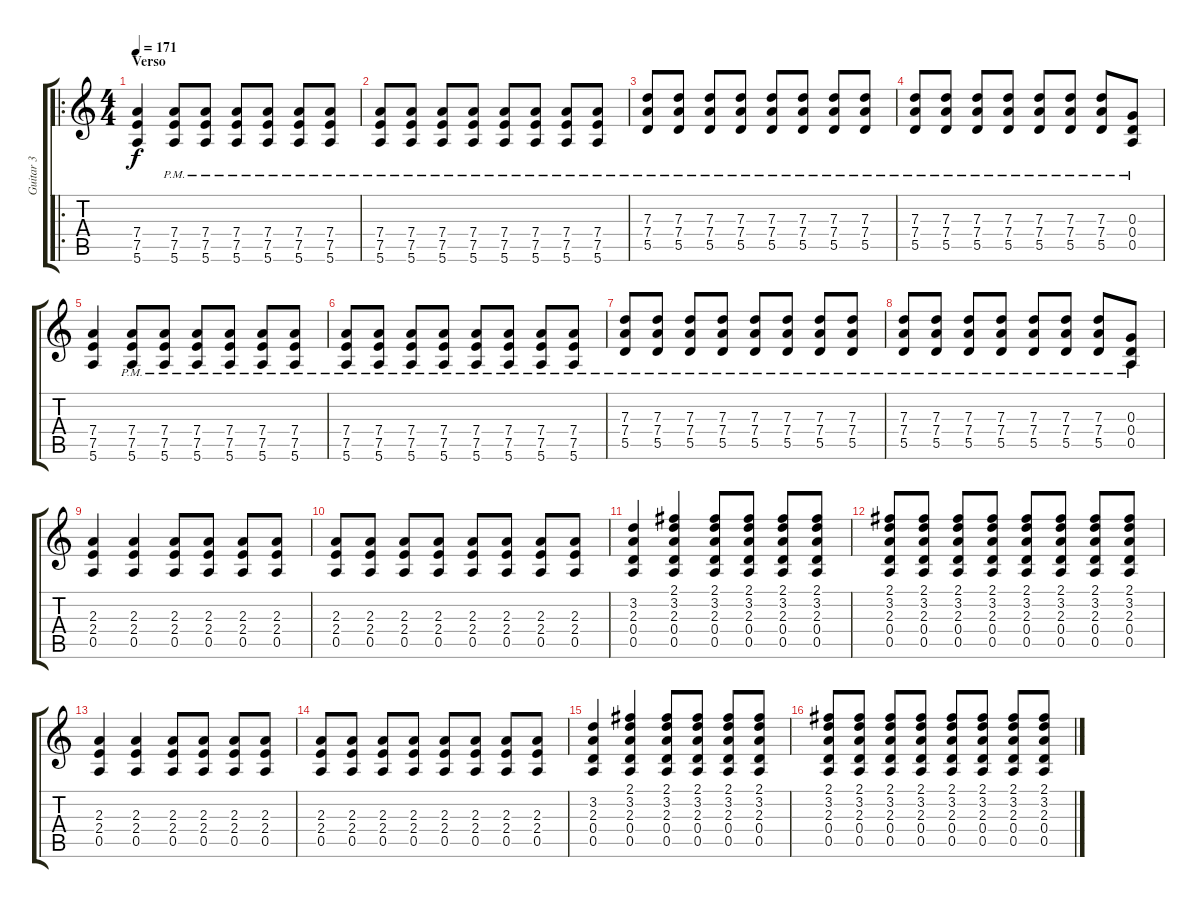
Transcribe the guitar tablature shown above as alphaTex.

\track ("Guitar 3" "Guitar 3") {instrument overdrivenguitar}
\staff {score tabs}
\tuning (E4 B3 G3 D3 A2 E2) {hide}
\ro
\ts (4 4)
\section ("" "Verso")
\tempo 171
\clef g2
\ks c
(7.4 7.5 5.6).4{dy f} (7.4{pm} 7.5{pm} 5.6{pm}).8 (7.4{pm} 7.5{pm} 5.6{pm}).8 (7.4{pm} 7.5{pm} 5.6{pm}).8 (7.4{pm} 7.5{pm} 5.6{pm}).8 (7.4{pm} 7.5{pm} 5.6{pm}).8 (7.4{pm} 7.5{pm} 5.6{pm}).8 |
(7.4{pm} 7.5{pm} 5.6{pm}).8 (7.4{pm} 7.5{pm} 5.6{pm}).8 (7.4{pm} 7.5{pm} 5.6{pm}).8 (7.4{pm} 7.5{pm} 5.6{pm}).8 (7.4{pm} 7.5{pm} 5.6{pm}).8 (7.4{pm} 7.5{pm} 5.6{pm}).8 (7.4{pm} 7.5{pm} 5.6{pm}).8 (7.4{pm} 7.5{pm} 5.6{pm}).8 |
(7.3{pm} 7.4{pm} 5.5{pm}).8 (7.3{pm} 7.4{pm} 5.5{pm}).8 (7.3{pm} 7.4{pm} 5.5{pm}).8 (7.3{pm} 7.4{pm} 5.5{pm}).8 (7.3{pm} 7.4{pm} 5.5{pm}).8 (7.3{pm} 7.4{pm} 5.5{pm}).8 (7.3{pm} 7.4{pm} 5.5{pm}).8 (7.3{pm} 7.4{pm} 5.5{pm}).8 |
(7.3{pm} 7.4{pm} 5.5{pm}).8 (7.3{pm} 7.4{pm} 5.5{pm}).8 (7.3{pm} 7.4{pm} 5.5{pm}).8 (7.3{pm} 7.4{pm} 5.5{pm}).8 (7.3{pm} 7.4{pm} 5.5{pm}).8 (7.3{pm} 7.4{pm} 5.5{pm}).8 (7.3{pm} 7.4{pm} 5.5{pm}).8 (0.3{pm} 0.4{pm} 0.5{pm}).8 |
(7.4 7.5 5.6).4 (7.4{pm} 7.5{pm} 5.6{pm}).8 (7.4{pm} 7.5{pm} 5.6{pm}).8 (7.4{pm} 7.5{pm} 5.6{pm}).8 (7.4{pm} 7.5{pm} 5.6{pm}).8 (7.4{pm} 7.5{pm} 5.6{pm}).8 (7.4{pm} 7.5{pm} 5.6{pm}).8 |
(7.4{pm} 7.5{pm} 5.6{pm}).8 (7.4{pm} 7.5{pm} 5.6{pm}).8 (7.4{pm} 7.5{pm} 5.6{pm}).8 (7.4{pm} 7.5{pm} 5.6{pm}).8 (7.4{pm} 7.5{pm} 5.6{pm}).8 (7.4{pm} 7.5{pm} 5.6{pm}).8 (7.4{pm} 7.5{pm} 5.6{pm}).8 (7.4{pm} 7.5{pm} 5.6{pm}).8 |
(7.3{pm} 7.4{pm} 5.5{pm}).8 (7.3{pm} 7.4{pm} 5.5{pm}).8 (7.3{pm} 7.4{pm} 5.5{pm}).8 (7.3{pm} 7.4{pm} 5.5{pm}).8 (7.3{pm} 7.4{pm} 5.5{pm}).8 (7.3{pm} 7.4{pm} 5.5{pm}).8 (7.3{pm} 7.4{pm} 5.5{pm}).8 (7.3{pm} 7.4{pm} 5.5{pm}).8 |
(7.3{pm} 7.4{pm} 5.5{pm}).8 (7.3{pm} 7.4{pm} 5.5{pm}).8 (7.3{pm} 7.4{pm} 5.5{pm}).8 (7.3{pm} 7.4{pm} 5.5{pm}).8 (7.3{pm} 7.4{pm} 5.5{pm}).8 (7.3{pm} 7.4{pm} 5.5{pm}).8 (7.3{pm} 7.4{pm} 5.5{pm}).8 (0.3{pm} 0.4{pm} 0.5{pm}).8 |
(2.3 2.4 0.5).4 (2.3 2.4 0.5).4 (2.3 2.4 0.5).8 (2.3 2.4 0.5).8 (2.3 2.4 0.5).8 (2.3 2.4 0.5).8 |
(2.3 2.4 0.5).8 (2.3 2.4 0.5).8 (2.3 2.4 0.5).8 (2.3 2.4 0.5).8 (2.3 2.4 0.5).8 (2.3 2.4 0.5).8 (2.3 2.4 0.5).8 (2.3 2.4 0.5).8 |
(3.2 2.3 0.4 0.5).4 (2.1 3.2 2.3 0.4 0.5).4 (2.1 3.2 2.3 0.4 0.5).8 (2.1 3.2 2.3 0.4 0.5).8 (2.1 3.2 2.3 0.4 0.5).8 (2.1 3.2 2.3 0.4 0.5).8 |
(2.1 3.2 2.3 0.4 0.5).8 (2.1 3.2 2.3 0.4 0.5).8 (2.1 3.2 2.3 0.4 0.5).8 (2.1 3.2 2.3 0.4 0.5).8 (2.1 3.2 2.3 0.4 0.5).8 (2.1 3.2 2.3 0.4 0.5).8 (2.1 3.2 2.3 0.4 0.5).8 (2.1 3.2 2.3 0.4 0.5).8 |
(2.3 2.4 0.5).4 (2.3 2.4 0.5).4 (2.3 2.4 0.5).8 (2.3 2.4 0.5).8 (2.3 2.4 0.5).8 (2.3 2.4 0.5).8 |
(2.3 2.4 0.5).8 (2.3 2.4 0.5).8 (2.3 2.4 0.5).8 (2.3 2.4 0.5).8 (2.3 2.4 0.5).8 (2.3 2.4 0.5).8 (2.3 2.4 0.5).8 (2.3 2.4 0.5).8 |
(3.2 2.3 0.4 0.5).4 (2.1 3.2 2.3 0.4 0.5).4 (2.1 3.2 2.3 0.4 0.5).8 (2.1 3.2 2.3 0.4 0.5).8 (2.1 3.2 2.3 0.4 0.5).8 (2.1 3.2 2.3 0.4 0.5).8 |
(2.1 3.2 2.3 0.4 0.5).8 (2.1 3.2 2.3 0.4 0.5).8 (2.1 3.2 2.3 0.4 0.5).8 (2.1 3.2 2.3 0.4 0.5).8 (2.1 3.2 2.3 0.4 0.5).8 (2.1 3.2 2.3 0.4 0.5).8 (2.1 3.2 2.3 0.4 0.5).8 (2.1 3.2 2.3 0.4 0.5).8
